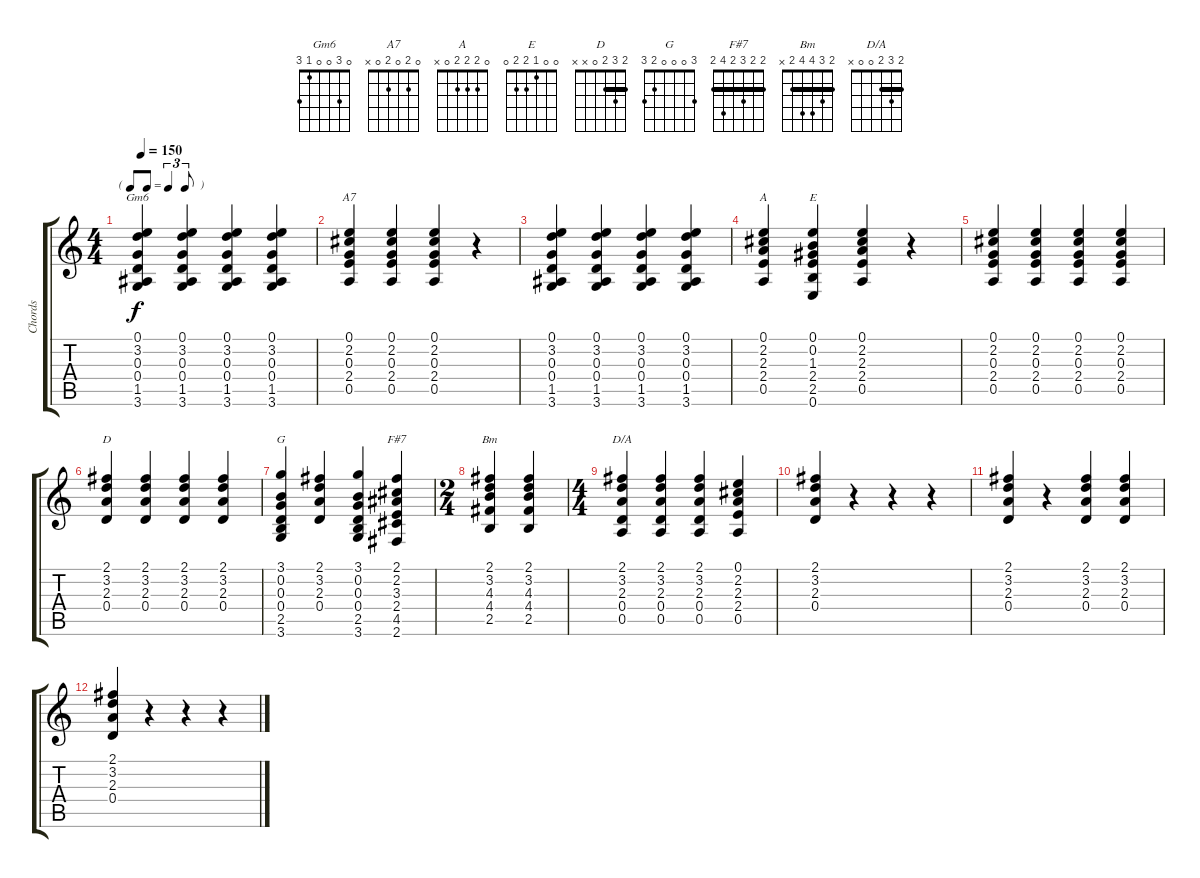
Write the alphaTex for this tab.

\track ("Chords" "Chords") {instrument acousticguitarnylon}
\staff {score tabs}
\tuning (E4 B3 G3 D3 A2 E2) {hide}
\chord ("Gm6" 0 3 0 0 1 3)
\chord ("A7" 0 2 0 2 0 x)
\chord ("A" 0 2 2 2 0 x)
\chord ("E" 0 0 1 2 2 0)
\chord ("D" 2 3 2 0 x x) {barre 2}
\chord ("G" 3 0 0 0 2 3)
\chord ("F#7" 2 2 3 2 4 2) {barre 2}
\chord ("Bm" 2 3 4 4 2 x) {barre 2}
\chord ("D/A" 2 3 2 0 0 x) {barre 2}
\ts (4 4)
\tf triplet8th
\tempo 150
\clef g2
\ks c
(0.1 3.2 0.3 0.4 1.5 3.6).4{ch "Gm6" dy f} (0.1 3.2 0.3 0.4 1.5 3.6).4 (0.1 3.2 0.3 0.4 1.5 3.6).4 (0.1 3.2 0.3 0.4 1.5 3.6).4 |
(0.1 2.2 0.3 2.4 0.5).4{ch "A7"} (0.1 2.2 0.3 2.4 0.5).4 (0.1 2.2 0.3 2.4 0.5).4 r.4 |
(0.1 3.2 0.3 0.4 1.5 3.6).4 (0.1 3.2 0.3 0.4 1.5 3.6).4 (0.1 3.2 0.3 0.4 1.5 3.6).4 (0.1 3.2 0.3 0.4 1.5 3.6).4 |
(0.1 2.2 2.3 2.4 0.5).4{ch "A"} (0.1 0.2 1.3 2.4 2.5 0.6).4{ch "E"} (0.1 2.2 2.3 2.4 0.5).4 r.4 |
(0.1 2.2 0.3 2.4 0.5).4 (0.1 2.2 0.3 2.4 0.5).4 (0.1 2.2 0.3 2.4 0.5).4 (0.1 2.2 0.3 2.4 0.5).4 |
(2.1 3.2 2.3 0.4).4{ch "D"} (2.1 3.2 2.3 0.4).4 (2.1 3.2 2.3 0.4).4 (2.1 3.2 2.3 0.4).4 |
(3.1 0.2 0.3 0.4 2.5 3.6).4{ch "G"} (2.1 3.2 2.3 0.4).4 (3.1 0.2 0.3 0.4 2.5 3.6).4 (2.1 2.2 3.3 2.4 4.5 2.6).4{ch "F#7"} |
\ts (2 4)
(2.1 3.2 4.3 4.4 2.5).4{ch "Bm"} (2.1 3.2 4.3 4.4 2.5).4 |
\ts (4 4)
(2.1 3.2 2.3 0.4 0.5).4{ch "D/A"} (2.1 3.2 2.3 0.4 0.5).4 (2.1 3.2 2.3 0.4 0.5).4 (0.1 2.2 2.3 2.4 0.5).4 |
(2.1 3.2 2.3 0.4).4 r.4 r.4 r.4 |
(2.1 3.2 2.3 0.4).4 r.4 (2.1 3.2 2.3 0.4).4 (2.1 3.2 2.3 0.4).4 |
(2.1 3.2 2.3 0.4).4 r.4 r.4 r.4
